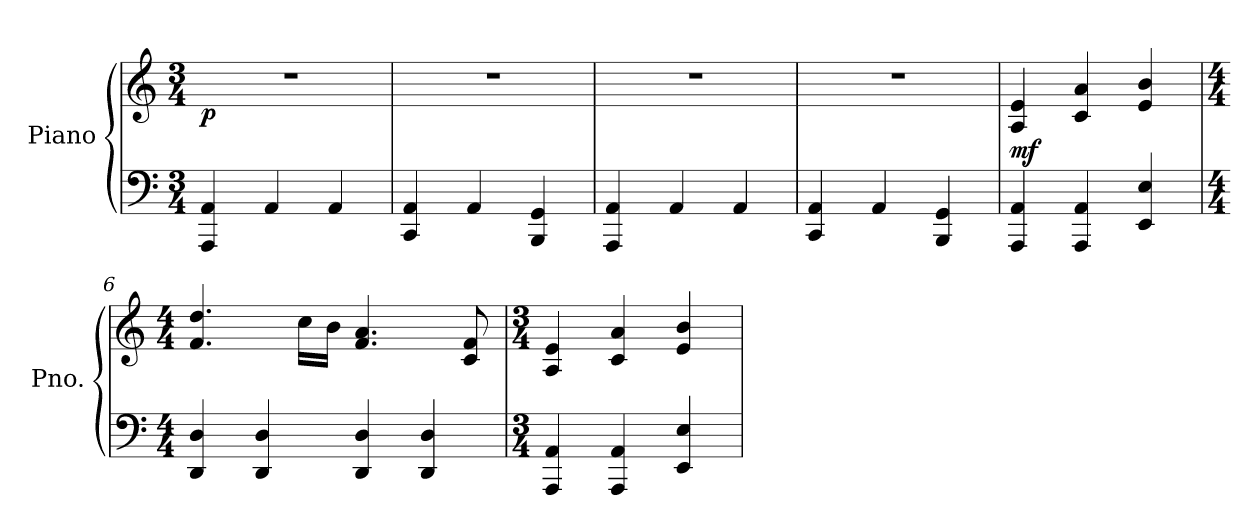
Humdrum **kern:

**kern	**kern	**dynam
*part1	*part1	*part1
*staff2	*staff1	*staff1/2
*I"Piano	*	*
*I'Pno.	*	*
*clefF4	*clefG2	*
*k[]	*k[]	*
*M3/4	*M3/4	*
*MM100	*MM100	*
=1	=1	=1
!	!	!LO:DY:b
4AAA/ 4AA/	2.r	p
4AA/	.	.
4AA/	.	.
=2	=2	=2
4CC/ 4AA/	2.r	.
4AA/	.	.
4BBB/ 4GG/	.	.
=3	=3	=3
4AAA/ 4AA/	2.r	.
4AA/	.	.
4AA/	.	.
=4	=4	=4
4CC/ 4AA/	2.r	.
4AA/	.	.
4BBB/ 4GG/	.	.
=5	=5	=5
!	!	!LO:DY:a=2
4AAA/ 4AA/	4A/ 4e/	mf
4AAA/ 4AA/	4c/ 4a/	.
4EE/ 4E/	4e/ 4b/	.
=6	=6	=6
*M4/4	*M4/4	*
4DD/ 4D/	4.f/ 4.dd/	.
4DD/ 4D/	.	.
.	16cc\LL	.
.	16b\JJ	.
4DD/ 4D/	4.f/ 4.a/	.
4DD/ 4D/	.	.
.	8c/ 8f/	.
=7	=7	=7
*M3/4	*M3/4	*
4AAA/ 4AA/	4A/ 4e/	.
4AAA/ 4AA/	4c/ 4a/	.
4EE/ 4E/	4e/ 4b/	.
=	=	=
*-	*-	*-
